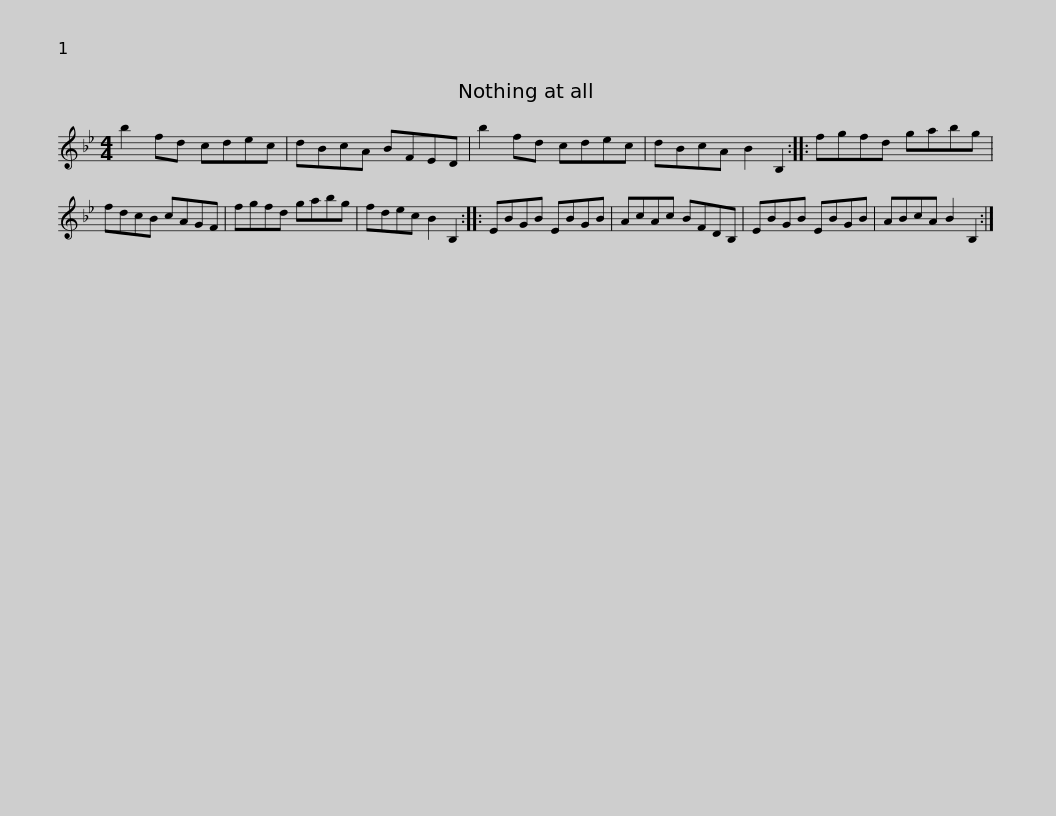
X:1
L:1/8
M:4/4
I:linebreak $
K:Bb
V:1 treble
V:1
 b2 fd cdec | dBcA BFED | b2 fd cdec | dBcA B2 B,2 :: fgfd gabg |$ %5
 fdcB cAGF | fgfd gabg | fdec B2 B,2 :: EBGB EBGB | AcAc BFDB, |$ %10
 EBGB EBGB | ABcA B2 B,2 :| %12
